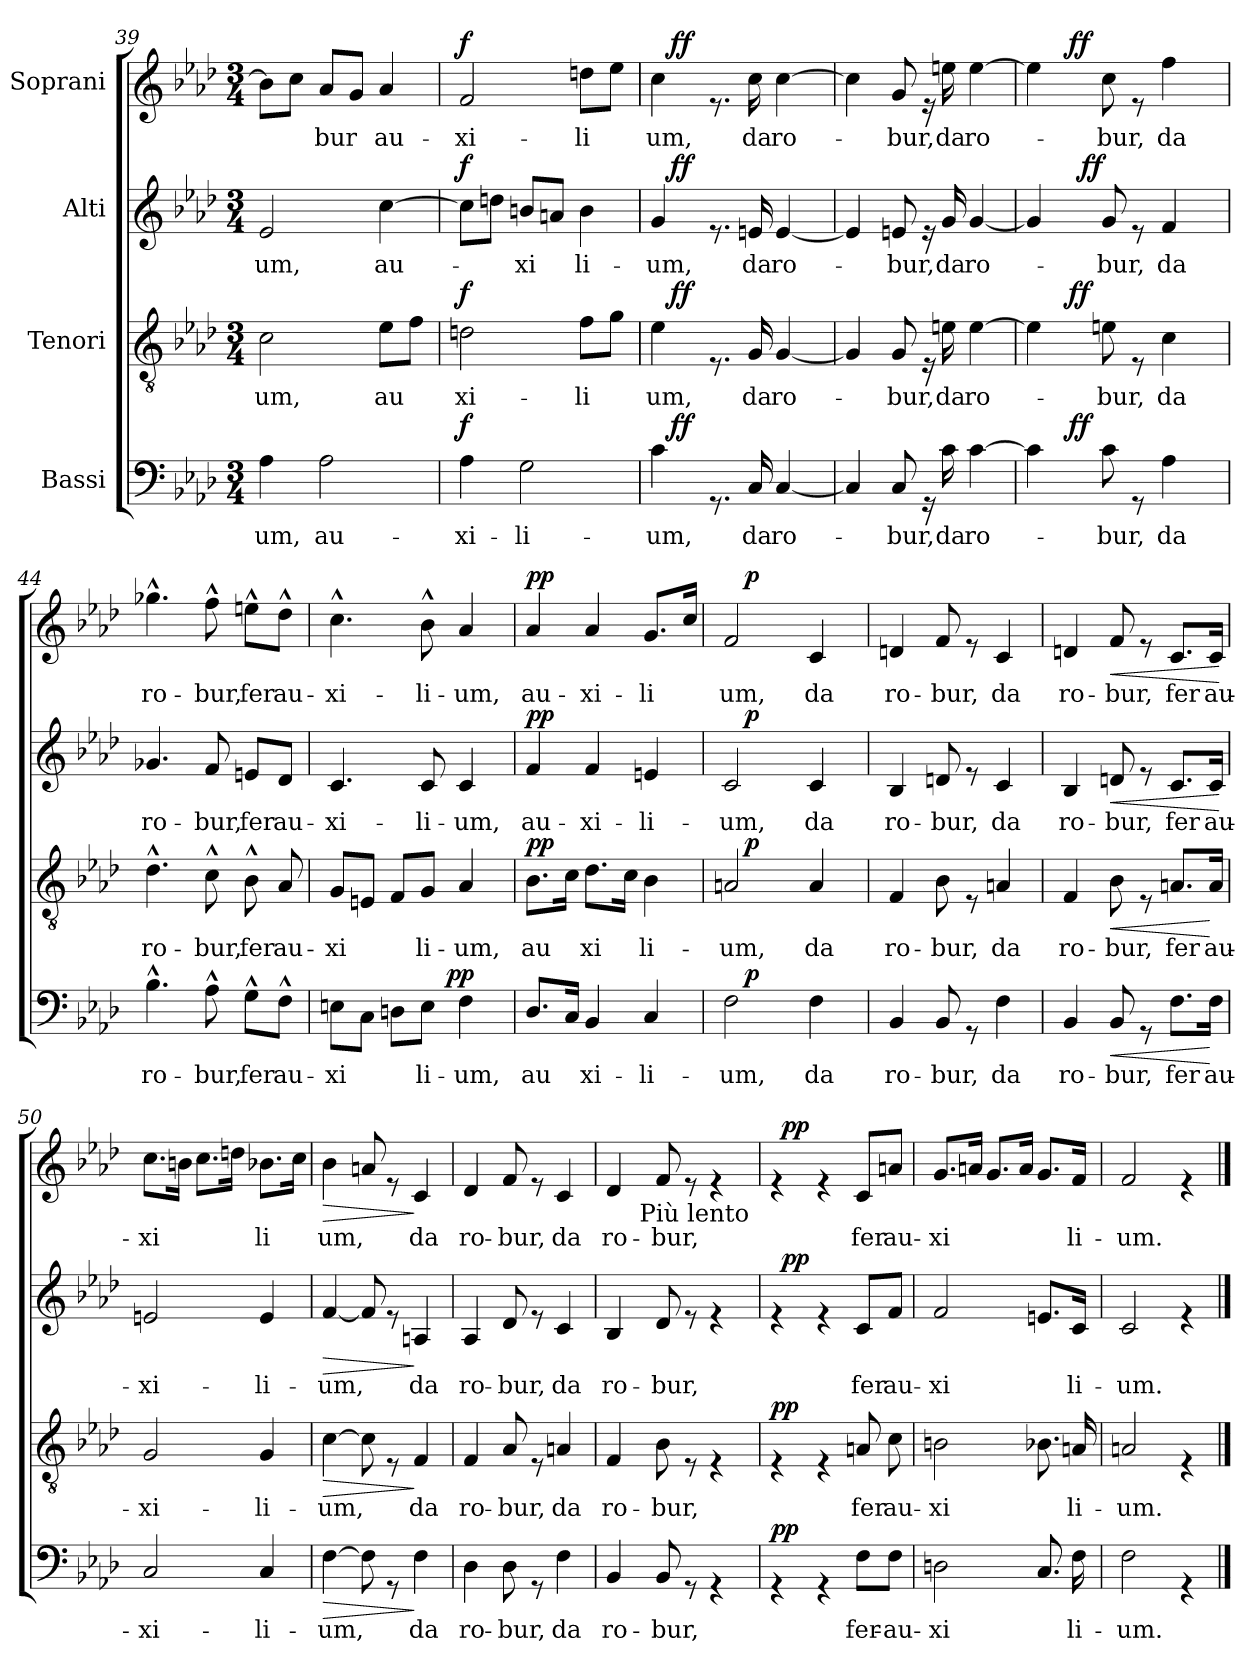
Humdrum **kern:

**kern	**text	**dynam	**kern	**text	**dynam	**kern	**text	**dynam	**kern	**text	**dynam
*part4	*part4	*part4	*part3	*part3	*part3	*part2	*part2	*part2	*part1	*part1	*part1
*staff4	*staff4	*staff4	*staff3	*staff3	*staff3	*staff2	*staff2	*staff2	*staff1	*staff1	*staff1
*I"Bassi	*	*	*I"Tenori	*	*	*I"Alti	*	*	*I"Soprani	*	*
*clefF4	*	*	*clefGv2	*	*	*clefG2	*	*	*clefG2	*	*
*k[b-e-a-d-]	*	*	*k[b-e-a-d-]	*	*	*k[b-e-a-d-]	*	*	*k[b-e-a-d-]	*	*
*A-:	*	*	*A-:	*	*	*A-:	*	*	*A-:	*	*
*M3/4	*	*	*M3/4	*	*	*M3/4	*	*	*M3/4	*	*
=39	=39	=39	=39	=39	=39	=39	=39	=39	=39	=39	=39
!	!LO:LY:b	!	!	!LO:LY:b	!	!	!LO:LY:b	!	!	!	!
4A-\	-um,	.	2c\	um,	.	2e-/	-um,	.	8b-\L]	.	.
.	.	.	.	.	.	.	.	.	8cc\J	.	.
!	!LO:LY:b	!	!	!	!	!	!	!	!	!LO:LY:b	!
2A-\	au-	.	.	.	.	.	.	.	8a-/L	-bur	.
.	.	.	.	.	.	.	.	.	8g/J	.	.
!	!	!	!	!LO:LY:b	!	!	!LO:LY:b	!	!	!LO:LY:b	!
.	.	.	8e-\L	au	.	[>4cc\	au-	.	4a-/	au-	.
.	.	.	8f\J	.	.	.	.	.	.	.	.
=40	=40	=40	=40	=40	=40	=40	=40	=40	=40	=40	=40
!	!LO:LY:b	!LO:DY:a	!	!LO:LY:b	!LO:DY:a	!	!	!LO:DY:a	!	!LO:LY:b	!LO:DY:a
4A-\	-xi-	f	2dn\	xi-	f	8cc\L]	.	f	2f/	-xi-	f
.	.	.	.	.	.	8ddn\J	.	.	.	.	.
!	!LO:LY:b	!	!	!	!	!	!LO:LY:b	!	!	!	!
2G\	-li-	.	.	.	.	8bn/L	-xi	.	.	.	.
.	.	.	.	.	.	8an/J	.	.	.	.	.
!	!	!	!	!LO:LY:b	!	!	!LO:LY:b	!	!	!LO:LY:b	!
.	.	.	8f\L	-li	.	4b\	li-	.	8ddn\L	-li	.
.	.	.	8g\J	.	.	.	.	.	8ee-\J	.	.
=41	=41	=41	=41	=41	=41	=41	=41	=41	=41	=41	=41
!	!LO:LY:b	!	!	!LO:LY:b	!	!	!LO:LY:b	!	!	!LO:LY:b	!
*^	*	*	*^	*	*	*^	*	*	*^	*	*
4c\	16ryy	-um,	.	4e-\	16ryy	um,	.	4g/	16ryy	-um,	.	4cc\	16ryy	um,	.
!	!	!	!LO:DY:a	!	!	!	!LO:DY:a	!	!	!	!LO:DY:a	!	!	!	!LO:DY:a
.	2ryy	.	ff	.	2ryy	.	ff	.	2ryy	.	ff	.	2ryy	.	ff
8.rGG	.	.	.	8.rE	.	.	.	8.re	.	.	.	8.re	.	.	.
!	!	!LO:LY:b	!	!	!	!LO:LY:b	!	!	!	!LO:LY:b	!	!	!	!LO:LY:b	!
16C/	.	da	.	16G/	.	da	.	16en/	.	da	.	16cc\	.	da	.
!	!	!LO:LY:b	!	!	!	!LO:LY:b	!	!	!	!LO:LY:b	!	!	!	!LO:LY:b	!
[<4C/	.	ro-	.	[<4G/	.	ro-	.	[<4e/	.	ro-	.	[>4cc\	.	ro-	.
.	8.ryy	.	.	.	8.ryy	.	.	.	8.ryy	.	.	.	8.ryy	.	.
*v	*v	*	*	*	*	*	*	*v	*v	*	*	*v	*v	*	*
*	*	*	*v	*v	*	*	*	*	*	*	*	*
=42	=42	=42	=42	=42	=42	=42	=42	=42	=42	=42	=42
4C/]	.	.	4G/]	.	.	4e/]	.	.	4cc\]	.	.
!	!LO:LY:b	!	!	!LO:LY:b	!	!	!LO:LY:b	!	!	!LO:LY:b	!
8C/	-bur,	.	8G/	-bur,	.	8en/	-bur,	.	8g/	-bur,	.
16rFF	.	.	16rD	.	.	16rd	.	.	16rd	.	.
!	!LO:LY:b	!	!	!LO:LY:b	!	!	!LO:LY:b	!	!	!LO:LY:b	!
16c\	da	.	16en\	da	.	16g/	da	.	16een\	da	.
!	!LO:LY:b	!	!	!LO:LY:b	!	!	!LO:LY:b	!	!	!LO:LY:b	!
[>4c\	ro-	.	[>4e\	ro-	.	[<4g/	ro-	.	[>4ee\	ro-	.
=43	=43	=43	=43	=43	=43	=43	=43	=43	=43	=43	=43
*^	*	*	*^	*	*	*^	*	*	*^	*	*
4c\]	8ryy	.	.	4e\]	8ryy	.	.	4g/]	8.ryy	.	.	4ee\]	8ryy	.	.
.	32ryy	.	.	.	32ryy	.	.	.	.	.	.	.	32ryy	.	.
!	!	!	!LO:DY:a	!	!	!	!LO:DY:a	!	!	!	!	!	!	!	!LO:DY:a
.	2ryy	.	ff	.	2ryy	.	ff	.	.	.	.	.	2ryy	.	ff
!	!	!	!	!	!	!	!	!	!	!	!LO:DY:a	!	!	!	!
.	.	.	.	.	.	.	.	.	2ryy	.	ff	.	.	.	.
!	!	!LO:LY:b	!	!	!	!LO:LY:b	!	!	!	!LO:LY:b	!	!	!	!LO:LY:b	!
8c\	.	-bur,	.	8en\	.	-bur,	.	8g/	.	-bur,	.	8cc\	.	-bur,	.
8rGG	.	.	.	8rE	.	.	.	8re	.	.	.	8re	.	.	.
!	!	!LO:LY:b	!	!	!	!LO:LY:b	!	!	!	!LO:LY:b	!	!	!	!LO:LY:b	!
4A-\	.	da	.	4c\	.	da	.	4f/	.	da	.	4ff\	.	da	.
.	16.ryy	.	.	.	16.ryy	.	.	.	.	.	.	.	16.ryy	.	.
.	.	.	.	.	.	.	.	.	16ryy	.	.	.	.	.	.
!!LO:PB:g=z
=44	=44	=44	=44	=44	=44	=44	=44	=44	=44	=44	=44	=44	=44	=44	=44
!	!	!LO:LY:b	!	!	!	!LO:LY:b	!	!	!	!LO:LY:b	!	!	!	!LO:LY:b	!
*v	*v	*	*	*	*	*	*	*v	*v	*	*	*v	*v	*	*
*	*	*	*v	*v	*	*	*	*	*	*	*	*
4.B-^^>\	ro-	.	4.d-^^>\	ro-	.	4.g-X/	ro-	.	4.gg-X^^>\	ro-	.
!	!LO:LY:b	!	!	!LO:LY:b	!	!	!LO:LY:b	!	!	!LO:LY:b	!
8A-^^>\	-bur,	.	8c^^>\	-bur,	.	8f/	-bur,	.	8ff^^>\	-bur,	.
!	!LO:LY:b	!	!	!LO:LY:b	!	!	!LO:LY:b	!	!	!LO:LY:b	!
8G^^>\L	fer	.	8B-^^>\	fer	.	8en/L	fer	.	8een^^>\L	fer	.
!	!LO:LY:b	!	!	!LO:LY:b	!	!	!LO:LY:b	!	!	!LO:LY:b	!
8F^^>\J	au-	.	8A-/	au-	.	8d-/J	au-	.	8dd-^^>\J	au-	.
=45	=45	=45	=45	=45	=45	=45	=45	=45	=45	=45	=45
!	!LO:LY:b	!	!	!LO:LY:b	!	!	!LO:LY:b	!	!	!LO:LY:b	!
*^	*	*	*	*	*	*	*	*	*	*	*
8En\L	4...ryy	-xi	.	8G/L	-xi	.	4.c/	-xi-	.	4.cc^^>\	-xi-	.
8C\J	.	.	.	8En/J	.	.	.	.	.	.	.	.
8Dn\L	.	.	.	8F/L	.	.	.	.	.	.	.	.
!	!	!LO:LY:b	!	!	!LO:LY:b	!	!	!LO:LY:b	!	!	!LO:LY:b	!
8E\J	.	li-	.	8G/J	li-	.	8c/	-li-	.	8b-^^>\	-li-	.
!	!	!	!LO:DY:a	!	!	!	!	!	!	!	!	!
.	4ryy	.	pp	.	.	.	.	.	.	.	.	.
!	!	!LO:LY:b	!	!	!LO:LY:b	!	!	!LO:LY:b	!	!	!LO:LY:b	!
4F\	.	-um,	.	4A-/	-um,	.	4c/	-um,	.	4a-/	-um,	.
.	32ryy	.	.	.	.	.	.	.	.	.	.	.
=46	=46	=46	=46	=46	=46	=46	=46	=46	=46	=46	=46	=46
!	!	!LO:LY:b	!	!	!LO:LY:b	!LO:DY:a	!	!LO:LY:b	!LO:DY:a	!	!LO:LY:b	!LO:DY:a
*v	*v	*	*	*	*	*	*	*	*	*	*	*
8.D-/L	au	.	8.B-\L	au	pp	4f/	au-	pp	4a-/	au-	pp
16C/Jk	.	.	16c\Jk	.	.	.	.	.	.	.	.
!	!LO:LY:b	!	!	!LO:LY:b	!	!	!LO:LY:b	!	!	!LO:LY:b	!
4BB-/	xi-	.	8.d-\L	xi	.	4f/	-xi-	.	4a-/	-xi-	.
.	.	.	16c\Jk	.	.	.	.	.	.	.	.
!	!LO:LY:b	!	!	!LO:LY:b	!	!	!LO:LY:b	!	!	!LO:LY:b	!
4C/	-li-	.	4B-\	li-	.	4en/	-li-	.	8.g/L	-li	.
.	.	.	.	.	.	.	.	.	16cc/Jk	.	.
=47	=47	=47	=47	=47	=47	=47	=47	=47	=47	=47	=47
!	!LO:LY:b	!	!	!LO:LY:b	!	!	!LO:LY:b	!	!	!LO:LY:b	!
*^	*	*	*^	*	*	*^	*	*	*^	*	*
2F\	16ryy	-um,	.	2An/	16ryy	-um,	.	2c/	16ryy	-um,	.	2f/	16ryy	um,	.
!	!	!	!LO:DY:a	!	!	!	!LO:DY:a	!	!	!	!LO:DY:a	!	!	!	!LO:DY:a
.	2ryy	.	p	.	2ryy	.	p	.	2ryy	.	p	.	2ryy	.	p
!	!	!LO:LY:b	!	!	!	!LO:LY:b	!	!	!	!LO:LY:b	!	!	!	!LO:LY:b	!
4F\	.	da	.	4A/	.	da	.	4c/	.	da	.	4c/	.	da	.
.	8.ryy	.	.	.	8.ryy	.	.	.	8.ryy	.	.	.	8.ryy	.	.
=48	=48	=48	=48	=48	=48	=48	=48	=48	=48	=48	=48	=48	=48	=48	=48
!	!	!LO:LY:b	!	!	!	!LO:LY:b	!	!	!	!LO:LY:b	!	!	!	!LO:LY:b	!
*v	*v	*	*	*	*	*	*	*v	*v	*	*	*v	*v	*	*
*	*	*	*v	*v	*	*	*	*	*	*	*	*
4BB-/	ro-	.	4F/	ro-	.	4B-/	ro-	.	4dn/	ro-	.
!	!LO:LY:b	!	!	!LO:LY:b	!	!	!LO:LY:b	!	!	!LO:LY:b	!
8BB-/	-bur,	.	8B-\	-bur,	.	8dn/	-bur,	.	8f/	-bur,	.
8rGG	.	.	8rE	.	.	8re	.	.	8re	.	.
!	!LO:LY:b	!	!	!LO:LY:b	!	!	!LO:LY:b	!	!	!LO:LY:b	!
4F\	da	.	4An/	da	.	4c/	da	.	4c/	da	.
=49	=49	=49	=49	=49	=49	=49	=49	=49	=49	=49	=49
!	!LO:LY:b	!	!	!LO:LY:b	!	!	!LO:LY:b	!	!	!LO:LY:b	!
4BB-/	ro-	.	4F/	ro-	.	4B-/	ro-	.	4dn/	ro-	.
!	!LO:LY:b	!LO:HP:b	!	!LO:LY:b	!LO:HP:b	!	!LO:LY:b	!LO:HP:b	!	!LO:LY:b	!LO:HP:b
8BB-/	-bur,	<	8B-\	-bur,	<	8dn/	-bur,	<	8f/	-bur,	<
8rGG	.	.	8rE	.	.	8re	.	.	8re	.	.
!	!LO:LY:b	!	!	!LO:LY:b	!	!	!LO:LY:b	!	!	!LO:LY:b	!
8.F\L	fer	.	8.An/L	fer	.	8.c/L	fer	.	8.c/L	fer	.
!	!LO:LY:b	!	!	!LO:LY:b	!	!	!LO:LY:b	!	!	!LO:LY:b	!
16F\Jk	au-	[	16A/Jk	au-	[	16c/Jk	au-	.	16c/Jk	au-	.
.	.	.	.	.	.	.	.	[	.	.	[
!!LO:LB:g=z
=50	=50	=50	=50	=50	=50	=50	=50	=50	=50	=50	=50
!	!LO:LY:b	!	!	!LO:LY:b	!	!	!LO:LY:b	!	!	!LO:LY:b	!
2C/	-xi-	.	2G/	-xi-	.	2en/	-xi-	.	8.cc\L	-xi	.
.	.	.	.	.	.	.	.	.	16bn\Jk	.	.
.	.	.	.	.	.	.	.	.	8.cc\L	.	.
.	.	.	.	.	.	.	.	.	16ddn\Jk	.	.
!	!LO:LY:b	!	!	!LO:LY:b	!	!	!LO:LY:b	!	!	!LO:LY:b	!
4C/	-li-	.	4G/	-li-	.	4e/	-li-	.	8.b-X\L	li	.
.	.	.	.	.	.	.	.	.	16cc\Jk	.	.
=51	=51	=51	=51	=51	=51	=51	=51	=51	=51	=51	=51
!	!LO:LY:b	!LO:HP:b	!	!LO:LY:b	!LO:HP:b	!	!LO:LY:b	!LO:HP:b	!	!LO:LY:b	!LO:HP:b
[>4F\	-um,	>	[>4c\	-um,	>	[<4f/	-um,	>	4b-\	um,	>
8F\]	.	.	8c\]	.	.	8f/]	.	.	8an/	.	.
8rGG	.	.	8rE	.	.	8re	.	.	8re	.	.
!	!LO:LY:b	!	!	!LO:LY:b	!	!	!LO:LY:b	!	!	!LO:LY:b	!
4F\	da	]	4F/	da	]	4An/	da	]	4c/	da	]
=52	=52	=52	=52	=52	=52	=52	=52	=52	=52	=52	=52
!	!LO:LY:b	!	!	!LO:LY:b	!	!	!LO:LY:b	!	!	!LO:LY:b	!
4D-\	ro-	.	4F/	ro-	.	4A-/	ro-	.	4d-/	ro-	.
!	!LO:LY:b	!	!	!LO:LY:b	!	!	!LO:LY:b	!	!	!LO:LY:b	!
8D-\	-bur,	.	8A-/	-bur,	.	8d-/	-bur,	.	8f/	-bur,	.
8rGG	.	.	8rE	.	.	8re	.	.	8re	.	.
!	!LO:LY:b	!	!	!LO:LY:b	!	!	!LO:LY:b	!	!	!LO:LY:b	!
4F\	da	.	4An/	da	.	4c/	da	.	4c/	da	.
=53	=53	=53	=53	=53	=53	=53	=53	=53	=53	=53	=53
!	!LO:LY:b	!	!	!LO:LY:b	!	!	!LO:LY:b	!	!	!LO:LY:b	!
*	*	*	*	*	*	*	*	*	*^	*	*
4BB-/	ro-	.	4F/	ro-	.	4B-/	ro-	.	4d-/	8.ryy	ro-	.
!	!	!	!	!	!	!	!	!	!	!LO:TX:b:t=Più lento	!	!
.	.	.	.	.	.	.	.	.	.	2ryy	.	.
!	!LO:LY:b	!	!	!LO:LY:b	!	!	!LO:LY:b	!	!	!	!LO:LY:b	!
8BB-/	-bur,	.	8B-\	-bur,	.	8d-/	-bur,	.	8f/	.	-bur,	.
8rGG	.	.	8rE	.	.	8re	.	.	8re	.	.	.
4rGG	.	.	4rE	.	.	4re	.	.	4re	.	.	.
.	.	.	.	.	.	.	.	.	.	16ryy	.	.
=54	=54	=54	=54	=54	=54	=54	=54	=54	=54	=54	=54	=54
!	!	!LO:DY:a	!	!	!LO:DY:a	!	!	!	!	!	!	!
*	*	*	*	*	*	*^	*	*	*	*	*	*
4rGG	.	pp	4rE	.	pp	4re	32ryy	.	.	4re	32ryy	.	.
!	!	!	!	!	!	!	!	!	!LO:DY:a	!	!	!	!LO:DY:a
.	.	.	.	.	.	.	2ryy	.	pp	.	2ryy	.	pp
4rGG	.	.	4rE	.	.	4re	.	.	.	4re	.	.	.
!	!LO:LY:b	!	!	!LO:LY:b	!	!	!	!LO:LY:b	!	!	!	!LO:LY:b	!
8F\L	fer-	.	8An/	fer	.	8c/L	.	fer	.	8c/L	.	fer	.
.	.	.	.	.	.	.	8..ryy	.	.	.	8..ryy	.	.
!	!LO:LY:b	!	!	!LO:LY:b	!	!	!	!LO:LY:b	!	!	!	!LO:LY:b	!
8F\J	-au-	.	8c\	au-	.	8f/J	.	au-	.	8an/J	.	au-	.
=55	=55	=55	=55	=55	=55	=55	=55	=55	=55	=55	=55	=55	=55
!	!LO:LY:b	!	!	!LO:LY:b	!	!	!	!LO:LY:b	!	!	!	!LO:LY:b	!
*	*	*	*	*	*	*v	*v	*	*	*	*	*	*
*	*	*	*	*	*	*	*	*	*v	*v	*	*
2Dn\	-xi	.	2Bn\	-xi	.	2f/	-xi	.	8.g/L	-xi	.
.	.	.	.	.	.	.	.	.	16an/Jk	.	.
.	.	.	.	.	.	.	.	.	8.g/L	.	.
.	.	.	.	.	.	.	.	.	16a/Jk	.	.
8.C/	.	.	8.B-X\	.	.	8.en/L	.	.	8.g/L	.	.
!	!LO:LY:b	!	!	!LO:LY:b	!	!	!LO:LY:b	!	!	!LO:LY:b	!
16F\	li-	.	16An/	li-	.	16c/Jk	li-	.	16f/Jk	li-	.
=56	=56	=56	=56	=56	=56	=56	=56	=56	=56	=56	=56
!	!LO:LY:b	!	!	!LO:LY:b	!	!	!LO:LY:b	!	!	!LO:LY:b	!
2F\	-um.	.	2An/	-um.	.	2c/	-um.	.	2f/	-um.	.
4rGG	.	.	4rE	.	.	4re	.	.	4re	.	.
==	==	==	==	==	==	==	==	==	==	==	==
*-	*-	*-	*-	*-	*-	*-	*-	*-	*-	*-	*-
